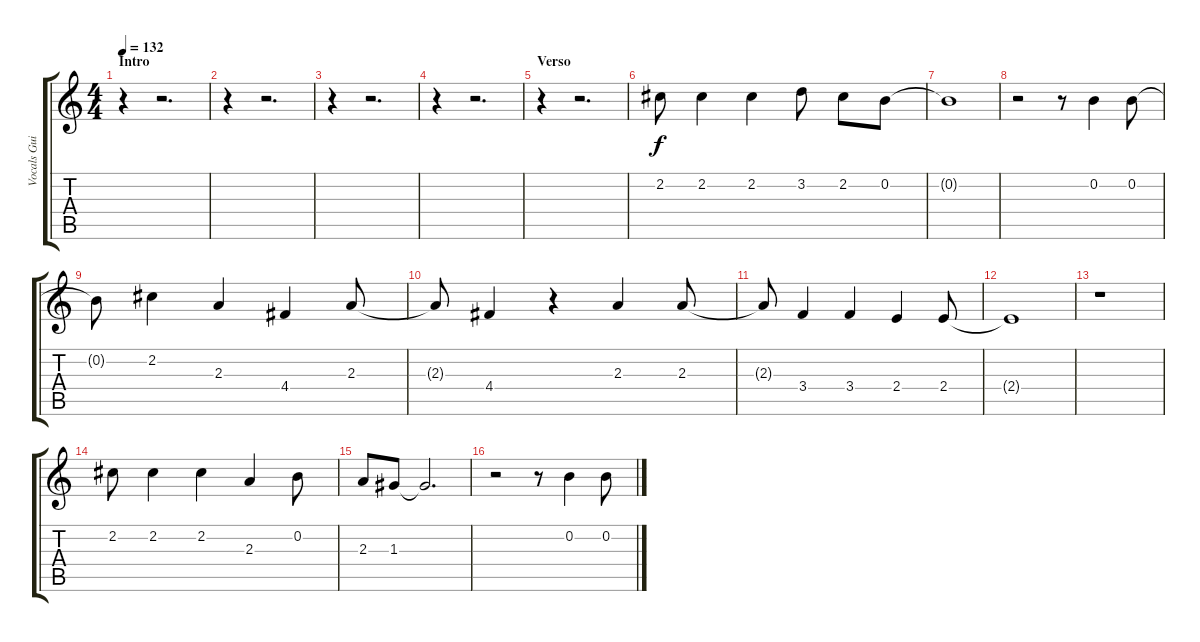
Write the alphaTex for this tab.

\track ("Vocals Guitar" "Vocals Gui") {instrument acousticguitarsteel}
\staff {score tabs}
\tuning (E4 B3 G3 D3 A2 E2) {hide}
\ts (4 4)
\section ("" "Intro")
\tempo 132
\clef g2
\ks c
r.4{dy f instrument acousticguitarsteel} r.2{d} |
r.4 r.2{d} |
r.4 r.2{d} |
r.4 r.2{d} |
\section ("" "Verso")
r.4 r.2{d} |
2.2.8 2.2.4 2.2.4 3.2.8 2.2.8 0.2.8 |
0.2{t}.1 |
r.2 r.8 0.2.4 0.2.8 |
0.2{t}.8 2.2.4 2.3.4 4.4.4 2.3.8 |
2.3{t}.8 4.4.4 r.4 2.3.4 2.3.8 |
2.3{t}.8 3.4.4 3.4.4 2.4.4 2.4.8 |
2.4{t}.1 |
r.1 |
2.2.8 2.2.4 2.2.4 2.3.4 0.2.8 |
2.3.8 1.3.8 1.3{t}.2{d} |
r.2 r.8 0.2.4 0.2.8
